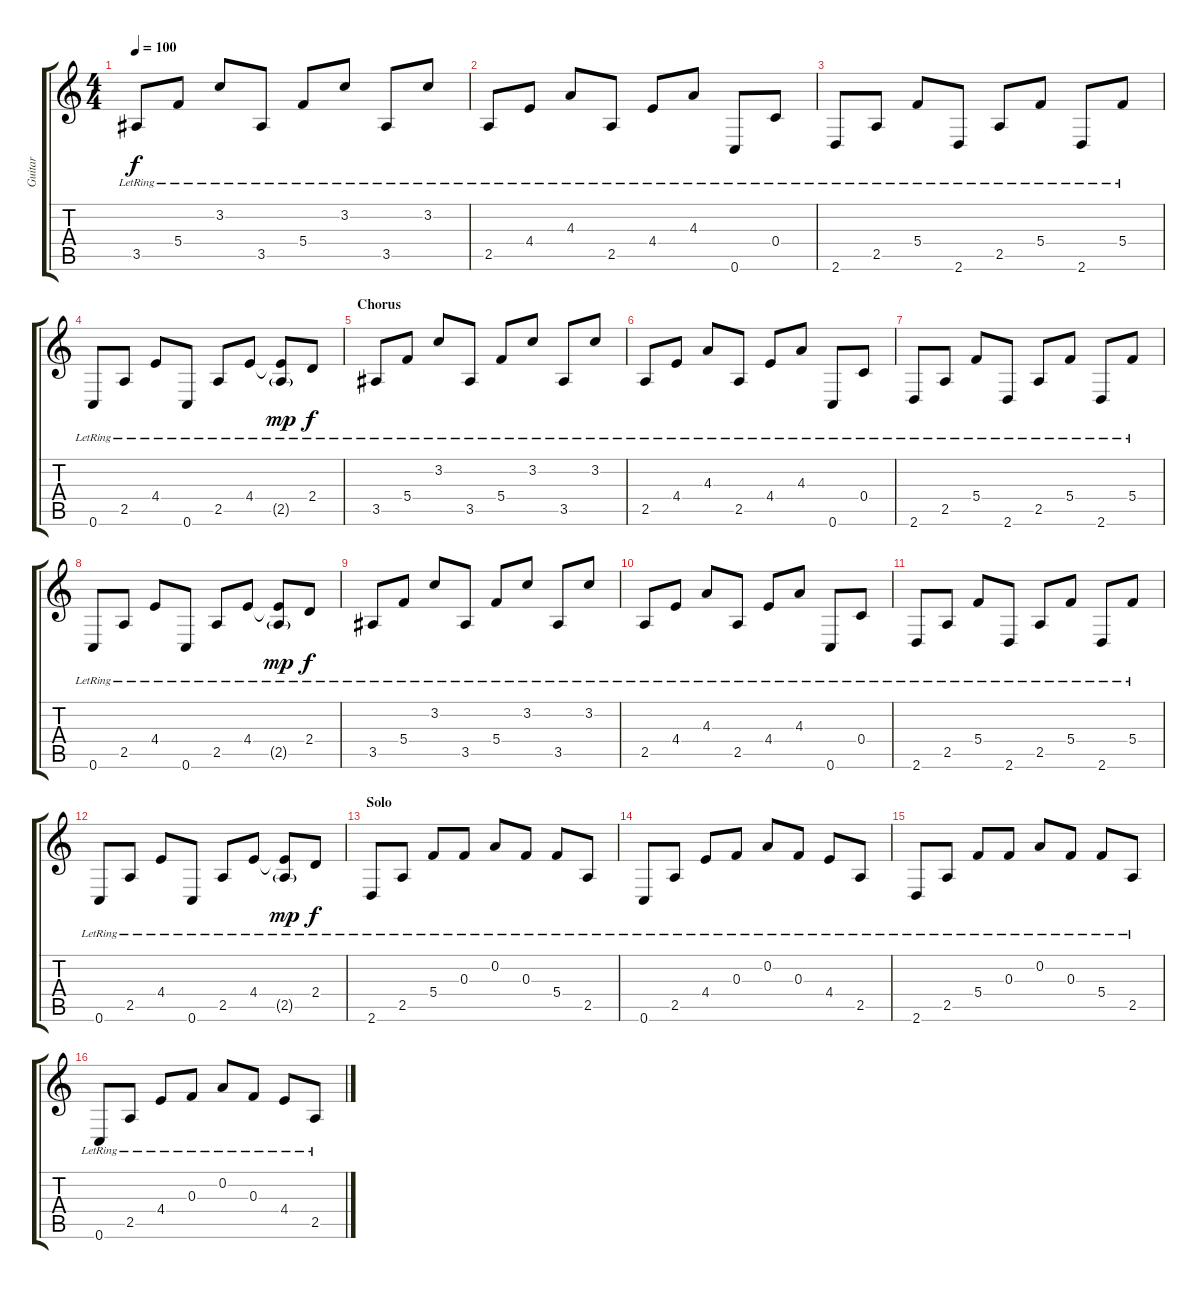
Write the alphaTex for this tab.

\track ("Guitar" "Guitar") {instrument electricguitarclean}
\staff {score tabs}
\tuning (D4 A3 F3 C3 G2 C2) {hide}
\ts (4 4)
\tempo 100
\clef g2
\ks c
3.5{lr}.8{dy f} 5.4{lr}.8 3.2{lr}.8 3.5{lr}.8 5.4{lr}.8 3.2{lr}.8 3.5{lr}.8 3.2{lr}.8 |
2.5{lr}.8 4.4{lr}.8 4.3{lr}.8 2.5{lr}.8 4.4{lr}.8 4.3{lr}.8 0.6{lr}.8 0.4{lr}.8 |
2.6{lr}.8 2.5{lr}.8 5.4{lr}.8 2.6{lr}.8 2.5{lr}.8 5.4{lr}.8 2.6{lr}.8 5.4{lr}.8 |
0.6{lr}.8 2.5{lr}.8 4.4{lr}.8 0.6{lr}.8 2.5{lr}.8 4.4{lr}.8 (4.4{t} 2.5{g lr}).8{dy mp} 2.4{lr}.8{dy f} |
\section ("" "Chorus")
3.5{lr}.8 5.4{lr}.8 3.2{lr}.8 3.5{lr}.8 5.4{lr}.8 3.2{lr}.8 3.5{lr}.8 3.2{lr}.8 |
2.5{lr}.8 4.4{lr}.8 4.3{lr}.8 2.5{lr}.8 4.4{lr}.8 4.3{lr}.8 0.6{lr}.8 0.4{lr}.8 |
2.6{lr}.8 2.5{lr}.8 5.4{lr}.8 2.6{lr}.8 2.5{lr}.8 5.4{lr}.8 2.6{lr}.8 5.4{lr}.8 |
0.6{lr}.8 2.5{lr}.8 4.4{lr}.8 0.6{lr}.8 2.5{lr}.8 4.4{lr}.8 (4.4{t} 2.5{g lr}).8{dy mp} 2.4{lr}.8{dy f} |
3.5{lr}.8 5.4{lr}.8 3.2{lr}.8 3.5{lr}.8 5.4{lr}.8 3.2{lr}.8 3.5{lr}.8 3.2{lr}.8 |
2.5{lr}.8 4.4{lr}.8 4.3{lr}.8 2.5{lr}.8 4.4{lr}.8 4.3{lr}.8 0.6{lr}.8 0.4{lr}.8 |
2.6{lr}.8 2.5{lr}.8 5.4{lr}.8 2.6{lr}.8 2.5{lr}.8 5.4{lr}.8 2.6{lr}.8 5.4{lr}.8 |
0.6{lr}.8 2.5{lr}.8 4.4{lr}.8 0.6{lr}.8 2.5{lr}.8 4.4{lr}.8 (4.4{t} 2.5{g lr}).8{dy mp} 2.4{lr}.8{dy f} |
\section ("" "Solo")
2.6{lr}.8 2.5{lr}.8 5.4{lr}.8 0.3{lr}.8 0.2{lr}.8 0.3{lr}.8 5.4{lr}.8 2.5{lr}.8 |
0.6{lr}.8 2.5{lr}.8 4.4{lr}.8 0.3{lr}.8 0.2{lr}.8 0.3{lr}.8 4.4{lr}.8 2.5{lr}.8 |
2.6{lr}.8 2.5{lr}.8 5.4{lr}.8 0.3{lr}.8 0.2{lr}.8 0.3{lr}.8 5.4{lr}.8 2.5{lr}.8 |
0.6{lr}.8 2.5{lr}.8 4.4{lr}.8 0.3{lr}.8 0.2{lr}.8 0.3{lr}.8 4.4{lr}.8 2.5{lr}.8
